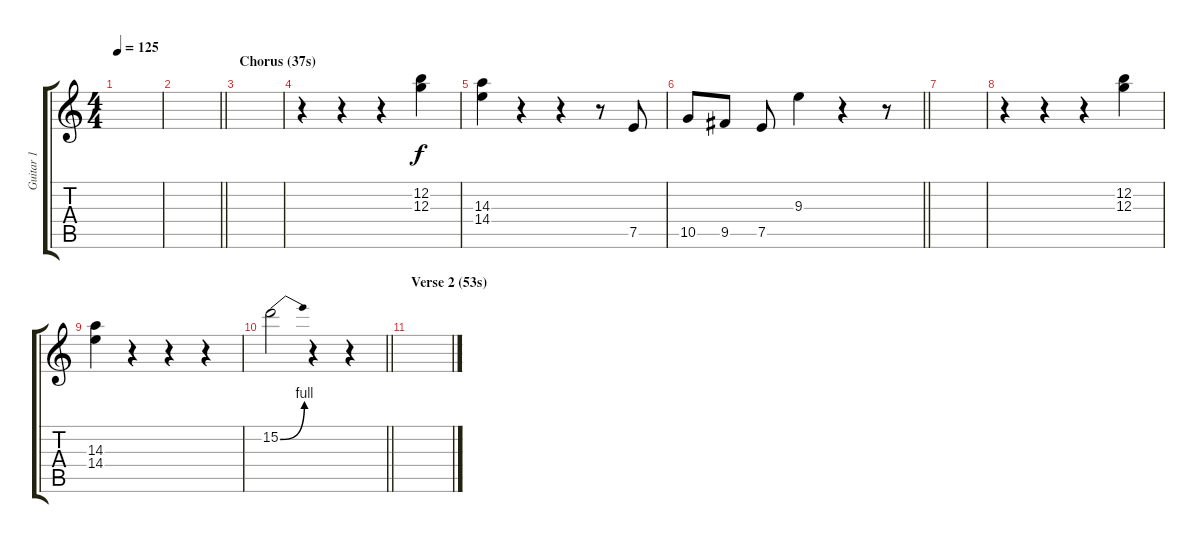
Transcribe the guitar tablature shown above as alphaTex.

\track ("Guitar 1" "Guitar 1") {instrument distortionguitar}
\staff {score tabs}
\tuning (E4 B3 G3 D3 A2 E2) {hide}
\ts (4 4)
\tempo 125
\clef g2
\ks c
|
\barLineRight lightlight
|
\section ("" "Chorus (37s)")
|
r.4 r.4 r.4 (12.2 12.3).4 |
(14.3 14.4).4 r.4 r.4 r.8 7.5.8 |
\barLineRight lightlight
10.5.8 9.5.8 7.5.8 9.3.4 r.4 r.8 |
|
r.4 r.4 r.4 (12.2 12.3).4 |
(14.3 14.4).4 r.4 r.4 r.4 |
\barLineRight lightlight
15.2{be (bend 0 0 60 4)}.2 r.4 r.4 |
\section ("" "Verse 2 (53s)")
